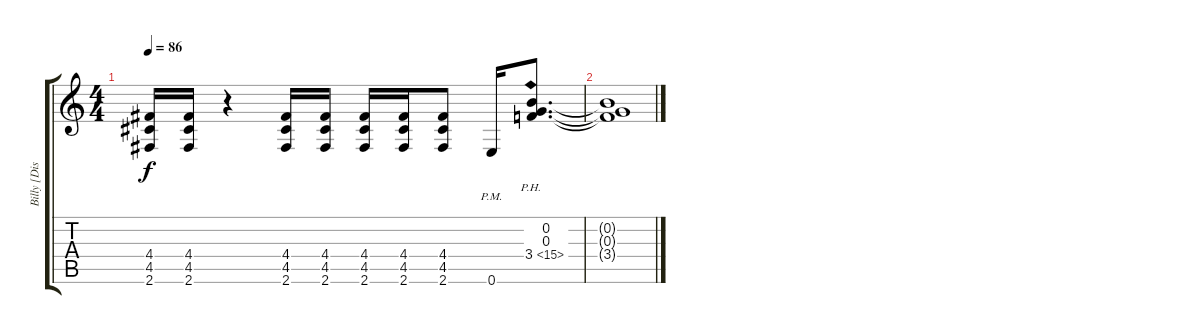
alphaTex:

\track ("Billy [Distortion]" "Billy [Dis") {instrument distortionguitar}
\staff {score tabs}
\tuning (E4 B3 G3 D3 A2 E2) {hide}
\ts (4 4)
\tempo 86
\clef g2
\ks c
(4.4 4.5 2.6).16{dy f} (4.4 4.5 2.6).16 r.4 (4.4 4.5 2.6).16 (4.4 4.5 2.6).16 (4.4 4.5 2.6).16 (4.4 4.5 2.6).16 (4.4 4.5 2.6).8 0.6{pm}.16 (0.2 0.3 3.4{ph 12}).8{d} |
(0.2{t} 0.3{t} 3.4{t}).1
